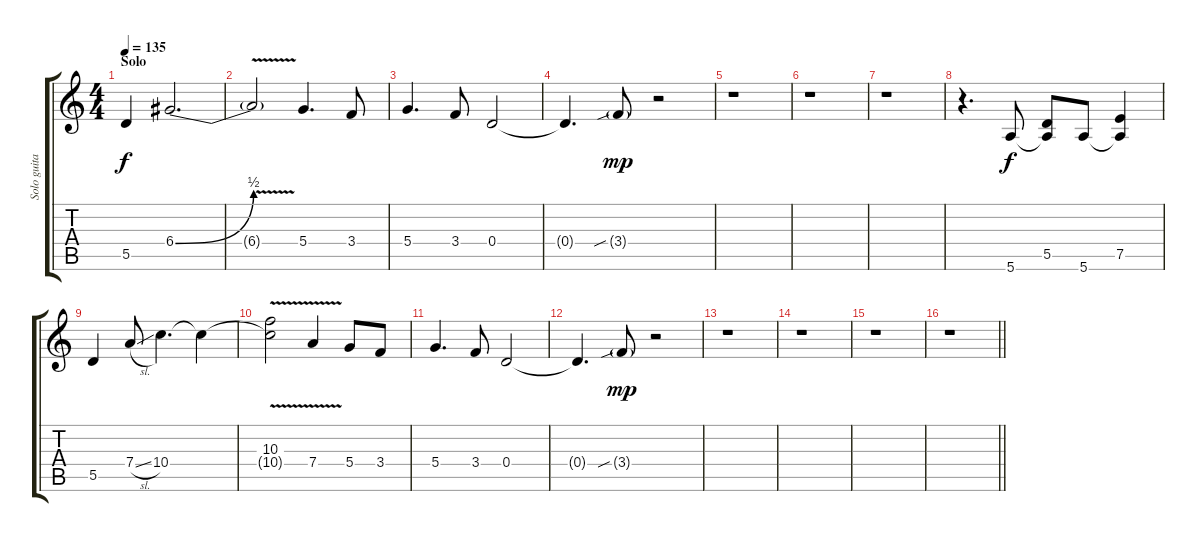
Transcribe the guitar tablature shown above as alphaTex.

\track ("Solo guitar" "Solo guita") {instrument distortionguitar}
\staff {score tabs}
\tuning (E4 B3 G3 D3 A2 E2) {hide}
\ts (4 4)
\section ("" "Solo")
\tempo 135
\clef g2
\ks c
5.5.4{dy f} 6.4{be (bend 0 0 60 2)}.2{d} |
6.4{v t}.2 5.4.4{d} 3.4.8 |
5.4.4{d} 3.4.8 0.4.2 |
0.4{t}.4{d} 3.4{sib g}.8{dy mp} r.2 |
r.1 |
r.1 |
r.1 |
r.4{d} 5.6.8{dy f} (5.5 5.6{t}).8 5.6.8 (7.5 5.6{t}).4 |
5.5.4 7.4{sl}.8 10.4.4{d} 10.4{t}.4 |
(10.3 10.4{v t}).2 7.4{v}.4 5.4.8 3.4.8 |
5.4.4{d} 3.4.8 0.4.2 |
0.4{t}.4{d} 3.4{sib g}.8{dy mp} r.2 |
r.1 |
r.1 |
r.1 |
\barLineRight lightlight
r.1
